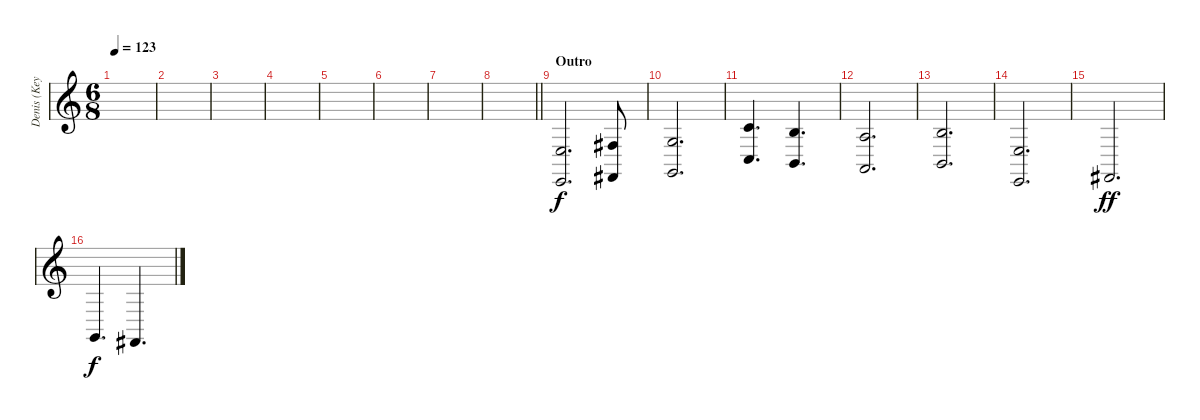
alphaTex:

\track ("Denis (Keyboard)" "Denis (Key") {instrument synthstrings2}
\staff {score}
\tuning (E4 B3 G3 D3 A2 B1) {hide}
\ts (6 8)
\tempo 123
\clef g2
\ks c
|
|
|
|
|
|
|
\barLineRight lightlight
|
\section ("" "Outro")
(7.5 5.6).2{d} (9.5 7.6).8 |
(0.3 8.6).2{d} |
(5.3 3.5).4{d} (0.2 2.5).4{d} |
(2.3 0.5).2{d} |
(0.2 2.5).2{d} |
(2.4 5.6).2{d} |
7.6.2{d dy ff} |
8.6.4{d dy f} 7.6.4{d}
